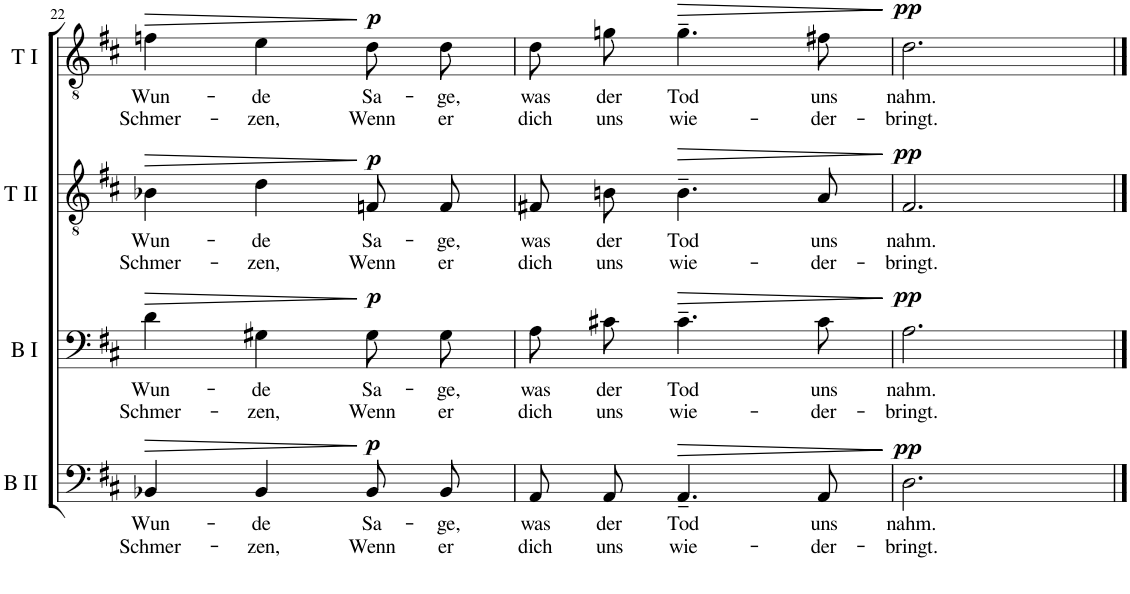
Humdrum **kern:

**kern	**text	**text	**dynam	**kern	**text	**text	**dynam	**kern	**text	**text	**dynam	**kern	**text	**text	**dynam
*part4	*part4	*part4	*part4	*part3	*part3	*part3	*part3	*part2	*part2	*part2	*part2	*part1	*part1	*part1	*part1
*staff4	*staff4	*staff4	*staff4	*staff3	*staff3	*staff3	*staff3	*staff2	*staff2	*staff2	*staff2	*staff1	*staff1	*staff1	*staff1
*I"Bass II.	*	*	*	*I"Bass I.	*	*	*	*I"Tenor II.	*	*	*	*I"Tenor I.	*	*	*
*I'B II	*	*	*	*I'B I	*	*	*	*I'T II	*	*	*	*I'T I	*	*	*
!!LO:PB:g=z
*clefF4	*	*	*	*clefF4	*	*	*	*clefGv2	*	*	*	*clefGv2	*	*	*
*k[f#c#]	*	*	*	*k[f#c#]	*	*	*	*k[f#c#]	*	*	*	*k[f#c#]	*	*	*
*M3/4	*	*	*	*M3/4	*	*	*	*M3/4	*	*	*	*M3/4	*	*	*
=22	=22	=22	=22	=22	=22	=22	=22	=22	=22	=22	=22	=22	=22	=22	=22
!	!LO:LY:b	!LO:LY:b	!LO:HP:b	!	!LO:LY:b	!LO:LY:b	!LO:HP:b	!	!LO:LY:b	!LO:LY:b	!LO:HP:b	!	!LO:LY:b	!LO:LY:b	!LO:HP:b
4BB-X/	Wun-	Schmer-	>	4d\	Wun-	Schmer-	>	4B-X\	Wun-	Schmer-	>	4fn\	Wun-	Schmer-	>
!	!LO:LY:b	!LO:LY:b	!	!	!LO:LY:b	!LO:LY:b	!	!	!LO:LY:b	!LO:LY:b	!	!	!LO:LY:b	!LO:LY:b	!
4BB-/	-de	-zen,	.	4G#X\	-de	-zen,	.	4d\	-de	-zen,	.	4e\	-de	-zen,	.
!	!LO:LY:b	!LO:LY:b	!LO:DY:n=1:a	!	!LO:LY:b	!LO:LY:b	!LO:DY:n=1:a	!	!LO:LY:b	!LO:LY:b	!LO:DY:n=1:a	!	!LO:LY:b	!LO:LY:b	!LO:DY:n=1:a
8BB-/L	Sa-	Wenn	] p	8G#\L	Sa-	Wenn	] p	8Fn/L	Sa-	Wenn	] p	8d\L	Sa-	Wenn	] p
!	!LO:LY:b	!LO:LY:b	!	!	!LO:LY:b	!LO:LY:b	!	!	!LO:LY:b	!LO:LY:b	!	!	!LO:LY:b	!LO:LY:b	!
8BB-/J	-ge,	er	.	8G#\J	-ge,	er	.	8F/J	-ge,	er	.	8d\J	-ge,	er	.
=23	=23	=23	=23	=23	=23	=23	=23	=23	=23	=23	=23	=23	=23	=23	=23
!	!LO:LY:b	!LO:LY:b	!	!	!LO:LY:b	!LO:LY:b	!	!	!LO:LY:b	!LO:LY:b	!	!	!LO:LY:b	!LO:LY:b	!
8AA/L	was	dich	.	8A\L	was	dich	.	8F#X/L	was	dich	.	8d\L	was	dich	.
!	!LO:LY:b	!LO:LY:b	!	!	!LO:LY:b	!LO:LY:b	!	!	!LO:LY:b	!LO:LY:b	!	!	!LO:LY:b	!LO:LY:b	!
8AA/J	der	uns	.	8c#X\J	der	uns	.	8Bn/J	der	uns	.	8gn\J	der	uns	.
!	!LO:LY:b	!LO:LY:b	!LO:HP:b	!	!LO:LY:b	!LO:LY:b	!LO:HP:b	!	!LO:LY:b	!LO:LY:b	!LO:HP:b	!	!LO:LY:b	!LO:LY:b	!LO:HP:b
4.AA~/	Tod	wie-	>	4.c#~\	Tod	wie-	>	4.B~\	Tod	wie-	>	4.g~\	Tod	wie-	>
!	!LO:LY:b	!LO:LY:b	!	!	!LO:LY:b	!LO:LY:b	!	!	!LO:LY:b	!LO:LY:b	!	!	!LO:LY:b	!LO:LY:b	!
8AA/	uns	-der-	.	8c#\	uns	-der-	.	8A/	uns	-der-	.	8f#X\	uns	-der-	.
.	.	.	]	.	.	.	]	.	.	.	]	.	.	.	]
=24	=24	=24	=24	=24	=24	=24	=24	=24	=24	=24	=24	=24	=24	=24	=24
!	!LO:LY:b	!LO:LY:b	!LO:DY:a	!	!LO:LY:b	!LO:LY:b	!LO:DY:a	!	!LO:LY:b	!LO:LY:b	!LO:DY:a	!	!LO:LY:b	!LO:LY:b	!LO:DY:a
2.D\	nahm.	-bringt.	pp	2.A\	nahm.	-bringt.	pp	2.F#/	nahm.	-bringt.	pp	2.d\	nahm.	-bringt.	pp
==	==	==	==	==	==	==	==	==	==	==	==	==	==	==	==
*-	*-	*-	*-	*-	*-	*-	*-	*-	*-	*-	*-	*-	*-	*-	*-
